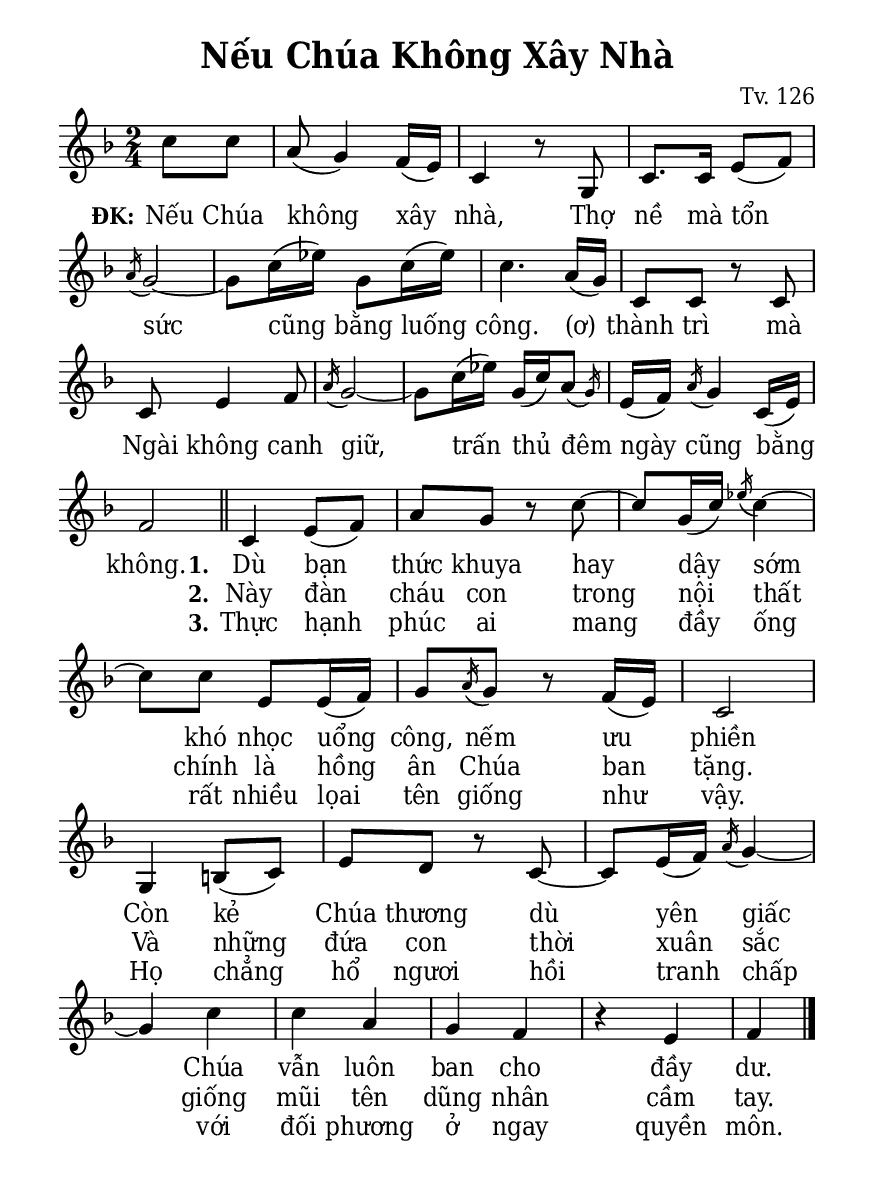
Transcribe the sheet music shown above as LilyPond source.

% Cài đặt chung\
\version "2.22.1"
\include "english.ly"

\header {
  title = "Nếu Chúa Không Xây Nhà"
  composer = "Tv. 126"
  %arranger = "Lm. Kim Long"
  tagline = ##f
}

% Nhạc phiên khúc
nhacPhienKhucSop = \relative c'' {
  \partial 4 c8 c |
  a (g4) f16 (e) |
  c4 r8 g |
  c8. c16 e8 (f) |
  \slashedGrace { a16 ( } g2) ~ |
  g8 c16 (ef) g,8 c16 (ef) |
  c4. a16 (g) |
  c,8 c r c |
  c e4 f8 |
  \slashedGrace { a16 ( } g2) ~ |
  g8 c16 (ef) g, (c)
  \afterGrace a8 ({
    \override Flag.stroke-style = #"grace"
    g16)}
  \revert Flag.stroke-style
  e (f) \slashedGrace { a16 ( } g4) c,16 (e) |
  f2 \bar "||"
  
  c4 e8 (f) |
  a g r c ~ |
  c g16 (c) \slashedGrace { ef16 ( } c4) ~ |
  c8 c e, e16 (f) |
  g8 \slashedGrace { a16 ( } g8) r f16 (e) |
  c2 |
  g4 b!8 (c) |
  e d r c ~ |
  c e16 (f) \slashedGrace { a16 ( } g4) ~ |
  g c c a |
  g f r e |
  f4 \bar "|."
}

nhacPhienKhucAlto = \relative c' {
  
}

% Lời phiên khúc
loiPhienKhucSop = \lyrics {
  \set stanza = "ĐK:"
  Nếu Chúa không xây nhà,
  Thợ nề mà tổn sức cũng bằng luống công.
  (ơ) thành trì mà Ngài không canh giữ,
  trấn thủ đêm ngày cũng bằng không.
  <<
    {
      \set stanza = "1."
      Dù bạn thức khuya hay dậy sớm khó nhọc uổng công,
      nếm ưu phiền
      Còn kẻ Chúa thương dù yên giấc
      Chúa vẫn luôn ban cho đầy dư.
    }
    \new Lyrics {
	    \set associatedVoice = "beSop"
	    \set stanza = "2."
	    Này đàn cháu con trong nội thất
	    chính là hồng ân Chúa ban tặng.
	    Và những đứa con thời xuân sắc
	    giống mũi tên dũng nhân cầm tay.
    }
    \new Lyrics {
	    \set associatedVoice = "beSop"
	    \set stanza = "3."
	    Thực hạnh phúc ai mang đầy ống
	    rất nhiều lọai tên giống như vậy.
	    Họ chẳng hổ ngươi hồi tranh chấp
	    với đối phương ở ngay quyền môn.
    }
  >>
}

% Dàn trang
\paper {
  #(set-paper-size "a5")
  top-margin = 10\mm
  bottom-margin = 10\mm
  left-margin = 10\mm
  right-margin = 10\mm
  indent = #0
  #(define fonts
	 (make-pango-font-tree "Deja Vu Serif Condensed"
	 		       "Deja Vu Serif Condensed"
			       "Deja Vu Serif Condensed"
			       (/ 20 20)))
  print-page-number = ##f
  page-count = #1
}

TongNhip = {
  \key f \major \time 2/4
  \set Timing.beamExceptions = #'()
  \set Timing.baseMoment = #(ly:make-moment 1/4)
}

% Đổi kích thước nốt cho bè phụ
notBePhu =
#(define-music-function (font-size music) (number? ly:music?)
   (for-some-music
     (lambda (m)
       (if (music-is-of-type? m 'rhythmic-event)
           (begin
             (set! (ly:music-property m 'tweaks)
                   (cons `(font-size . ,font-size)
                         (ly:music-property m 'tweaks)))
             #t)
           #f))
     music)
   music)

\score {
  \new ChoirStaff <<
    \new Staff \with {
        \consists "Merge_rests_engraver"
        printPartCombineTexts = ##f
      }
      <<
      \new Voice \TongNhip \partCombine 
        \nhacPhienKhucSop
        \notBePhu -3 { \nhacPhienKhucAlto }
      \new NullVoice = beSop \nhacPhienKhucSop
      \new Lyrics \lyricsto beSop \loiPhienKhucSop
      >>
  >>
  \layout {
    %\override Staff.TimeSignature.transparent = ##t
    \override Lyrics.LyricSpace.minimum-distance = #0.8
    \override Score.BarNumber.break-visibility = ##(#f #f #f)
    \override Score.SpacingSpanner.uniform-stretching = ##t
  } 
}
